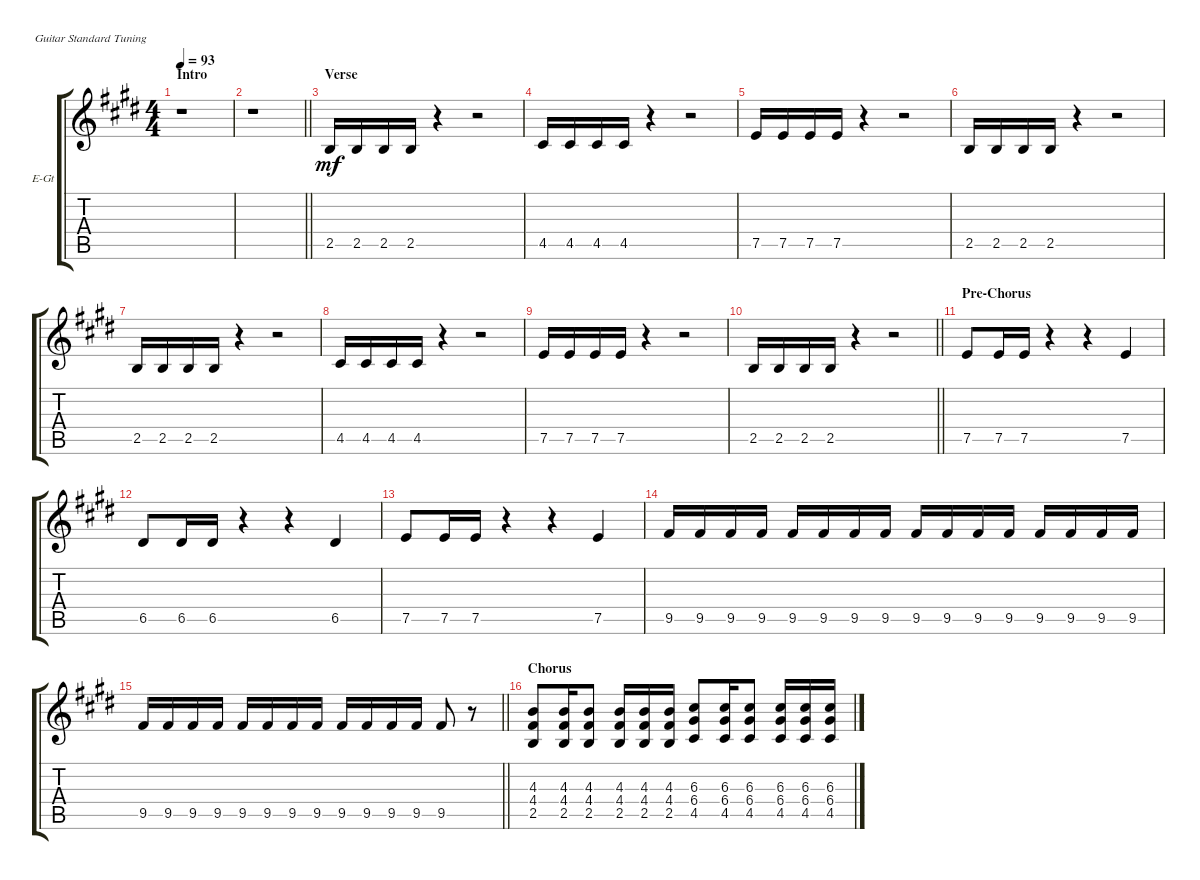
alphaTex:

\defaultSystemsLayout 4
\bracketExtendMode groupsimilarinstruments
\firstSystemTrackNameOrientation horizontal
\otherSystemsTrackNameOrientation horizontal
\track ("Electric Guitar" "E-Gt") {instrument overdrivenguitar}
\staff {score tabs}
\tuning (E4 B3 G3 D3 A2 E2)
\ts (4 4)
\section ("" "Intro")
\tempo 93
\clef g2
\ks e
r.1{dy mf instrument overdrivenguitar} |
\barLineRight lightlight
r.1 |
\section ("" "Verse")
2.5.16 2.5.16 2.5.16 2.5.16 r.4 r.2 |
4.5.16 4.5.16 4.5.16 4.5.16 r.4 r.2 |
7.5.16 7.5.16 7.5.16 7.5.16 r.4 r.2 |
2.5.16 2.5.16 2.5.16 2.5.16 r.4 r.2 |
2.5.16 2.5.16 2.5.16 2.5.16 r.4 r.2 |
4.5.16 4.5.16 4.5.16 4.5.16 r.4 r.2 |
7.5.16 7.5.16 7.5.16 7.5.16 r.4 r.2 |
\barLineRight lightlight
2.5.16 2.5.16 2.5.16 2.5.16 r.4 r.2 |
\section ("" "Pre-Chorus")
7.5.8 7.5.16 7.5.16 r.4 r.4 7.5.4 |
6.5.8 6.5.16 6.5.16 r.4 r.4 6.5.4 |
7.5.8 7.5.16 7.5.16 r.4 r.4 7.5.4 |
9.5.16 9.5.16 9.5.16 9.5.16 9.5.16 9.5.16 9.5.16 9.5.16 9.5.16 9.5.16 9.5.16 9.5.16 9.5.16 9.5.16 9.5.16 9.5.16 |
\barLineRight lightlight
9.5.16 9.5.16 9.5.16 9.5.16 9.5.16 9.5.16 9.5.16 9.5.16 9.5.16 9.5.16 9.5.16 9.5.16 9.5.8 r.8 |
\section ("" "Chorus")
(2.5 4.4 4.3).8 (2.5 4.4 4.3).16 (2.5 4.4 4.3).8 (2.5 4.4 4.3).16 (2.5 4.4 4.3).16 (2.5 4.4 4.3).16 (6.3 6.4 4.5).8 (6.3 6.4 4.5).16 (6.3 6.4 4.5).8 (6.3 6.4 4.5).16 (6.3 6.4 4.5).16 (6.3 6.4 4.5).16
